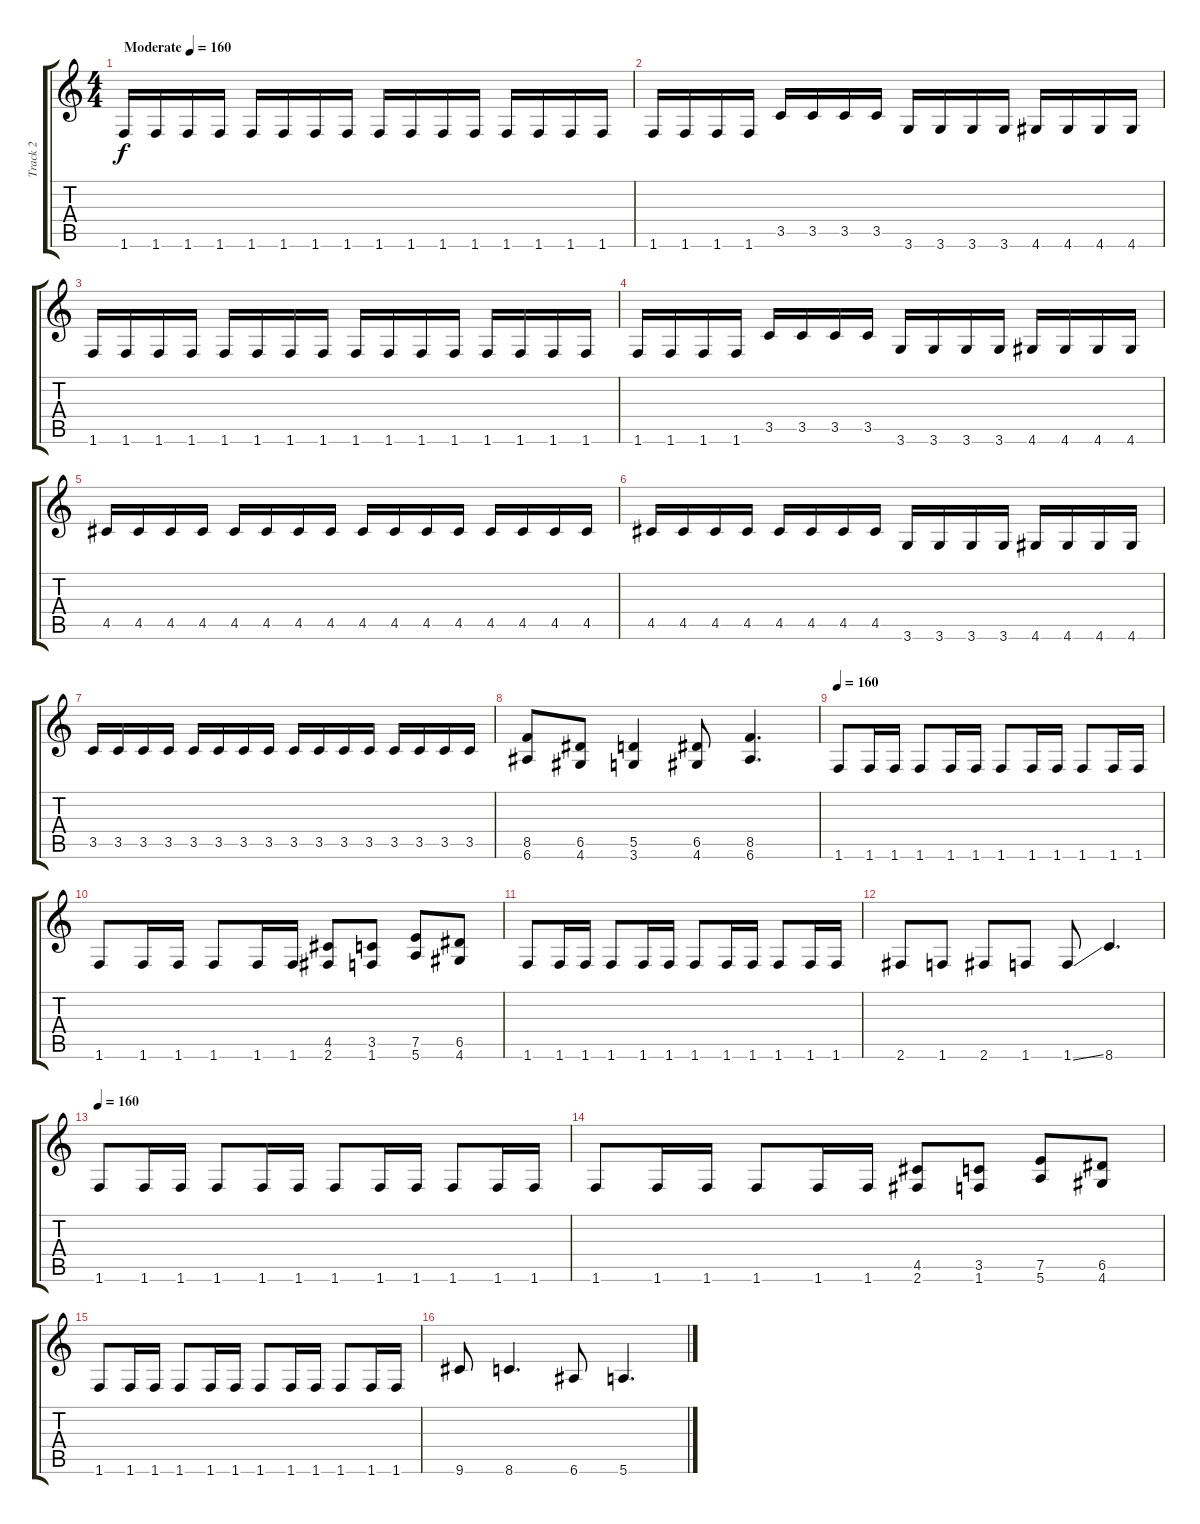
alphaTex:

\track ("Track 2" "Track 2") {instrument distortionguitar}
\staff {score tabs}
\tuning (E4 B3 G3 D3 A2 E2) {hide}
\ts (4 4)
\tempo (160 "Moderate")
\clef g2
\ks c
1.6.16{dy f instrument distortionguitar} 1.6.16 1.6.16 1.6.16 1.6.16 1.6.16 1.6.16 1.6.16 1.6.16 1.6.16 1.6.16 1.6.16 1.6.16 1.6.16 1.6.16 1.6.16 |
1.6.16 1.6.16 1.6.16 1.6.16 3.5.16 3.5.16 3.5.16 3.5.16 3.6.16 3.6.16 3.6.16 3.6.16 4.6.16 4.6.16 4.6.16 4.6.16 |
1.6.16 1.6.16 1.6.16 1.6.16 1.6.16 1.6.16 1.6.16 1.6.16 1.6.16 1.6.16 1.6.16 1.6.16 1.6.16 1.6.16 1.6.16 1.6.16 |
1.6.16 1.6.16 1.6.16 1.6.16 3.5.16 3.5.16 3.5.16 3.5.16 3.6.16 3.6.16 3.6.16 3.6.16 4.6.16 4.6.16 4.6.16 4.6.16 |
4.5.16 4.5.16 4.5.16 4.5.16 4.5.16 4.5.16 4.5.16 4.5.16 4.5.16 4.5.16 4.5.16 4.5.16 4.5.16 4.5.16 4.5.16 4.5.16 |
4.5.16 4.5.16 4.5.16 4.5.16 4.5.16 4.5.16 4.5.16 4.5.16 3.6.16 3.6.16 3.6.16 3.6.16 4.6.16 4.6.16 4.6.16 4.6.16 |
3.5.16 3.5.16 3.5.16 3.5.16 3.5.16 3.5.16 3.5.16 3.5.16 3.5.16 3.5.16 3.5.16 3.5.16 3.5.16 3.5.16 3.5.16 3.5.16 |
(8.5 6.6).8 (6.5 4.6).8 (5.5 3.6).4 (6.5 4.6).8 (8.5 6.6).4{d} |
\tempo 160
1.6.8 1.6.16 1.6.16 1.6.8 1.6.16 1.6.16 1.6.8 1.6.16 1.6.16 1.6.8 1.6.16 1.6.16 |
1.6.8 1.6.16 1.6.16 1.6.8 1.6.16 1.6.16 (4.5 2.6).8 (3.5 1.6).8 (7.5 5.6).8 (6.5 4.6).8 |
1.6.8 1.6.16 1.6.16 1.6.8 1.6.16 1.6.16 1.6.8 1.6.16 1.6.16 1.6.8 1.6.16 1.6.16 |
2.6.8 1.6.8 2.6.8 1.6.8 1.6{ss}.8 8.6.4{d} |
\tempo 160
1.6.8 1.6.16 1.6.16 1.6.8 1.6.16 1.6.16 1.6.8 1.6.16 1.6.16 1.6.8 1.6.16 1.6.16 |
1.6.8 1.6.16 1.6.16 1.6.8 1.6.16 1.6.16 (4.5 2.6).8 (3.5 1.6).8 (7.5 5.6).8 (6.5 4.6).8 |
1.6.8 1.6.16 1.6.16 1.6.8 1.6.16 1.6.16 1.6.8 1.6.16 1.6.16 1.6.8 1.6.16 1.6.16 |
9.6.8 8.6.4{d} 6.6.8 5.6.4{d}
